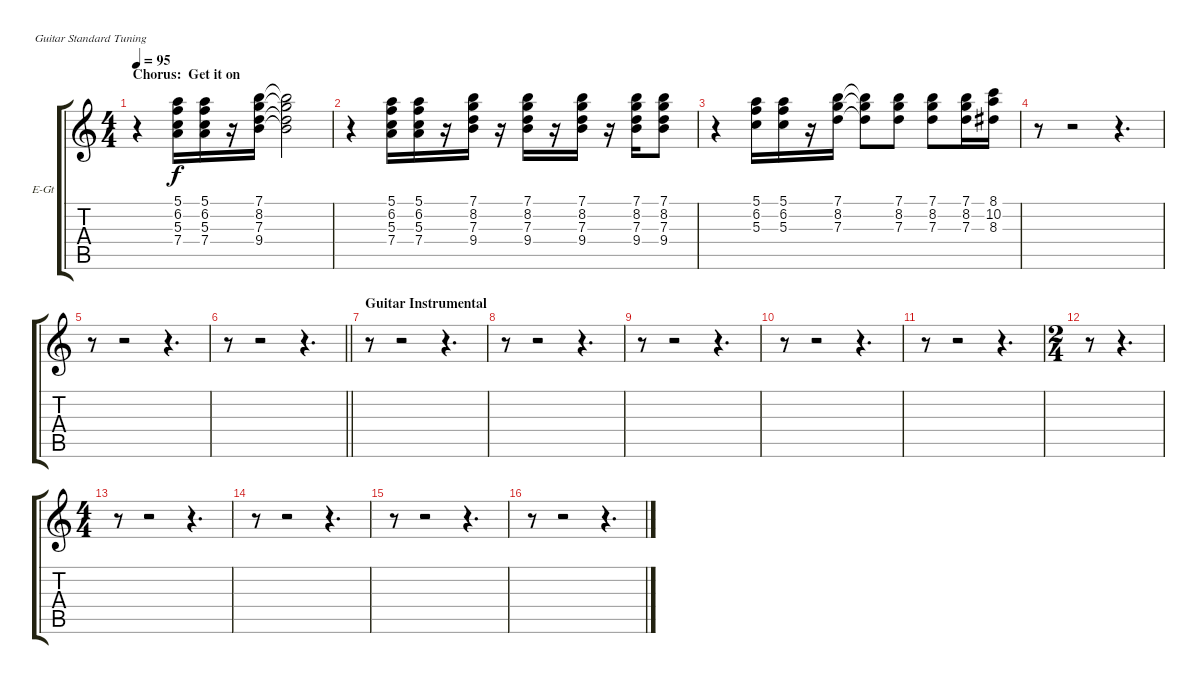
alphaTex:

\bracketExtendMode groupsimilarinstruments
\firstSystemTrackNameOrientation horizontal
\otherSystemsTrackNameOrientation horizontal
\track ("Rhythm Guitar" "E-Gt") {instrument electricguitarjazz}
\staff {score tabs}
\tuning (E4 B3 G3 D3 A2 E2)
\ts (4 4)
\section ("" "Chorus:  Get it on")
\tempo 95
\clef g2
\ks c
r.4{dy f} (5.1 6.2 5.3 7.4).16 (5.1 6.2 5.3 7.4).16 r.16 (7.1 8.2 7.3 9.4).16 (7.1{t} 8.2{t} 7.3{t} 9.4{t}).2 |
r.4 (5.1 6.2 5.3 7.4).16 (5.1 6.2 5.3 7.4).16 r.16 (7.1 8.2 7.3 9.4).16 r.16 (7.1 8.2 7.3 9.4).16 r.16 (7.1 8.2 7.3 9.4).16 r.16 (7.1 8.2 7.3 9.4).16 (7.1 8.2 7.3 9.4).8 |
r.4 (5.1 6.2 5.3).16 (5.1 6.2 5.3).16 r.16 (7.1 8.2 7.3).16 (7.1{t} 8.2{t} 7.3{t}).8 (7.1 8.2 7.3).8 (7.1 8.2 7.3).8 (7.1 8.2 7.3).16 (8.1 10.2 8.3).16 |
r.8 r.2 r.4{d} |
r.8 r.2 r.4{d} |
\barLineRight lightlight
r.8 r.2 r.4{d} |
\section ("" "Guitar Instrumental")
r.8 r.2 r.4{d} |
r.8 r.2 r.4{d} |
r.8 r.2 r.4{d} |
r.8 r.2 r.4{d} |
r.8 r.2 r.4{d} |
\ts (2 4)
\beaming (8 2 2)
r.8 r.4{d} |
\ts (4 4)
\beaming (8 2 2 2 2)
r.8 r.2 r.4{d} |
r.8 r.2 r.4{d} |
r.8 r.2 r.4{d} |
r.8 r.2 r.4{d}
